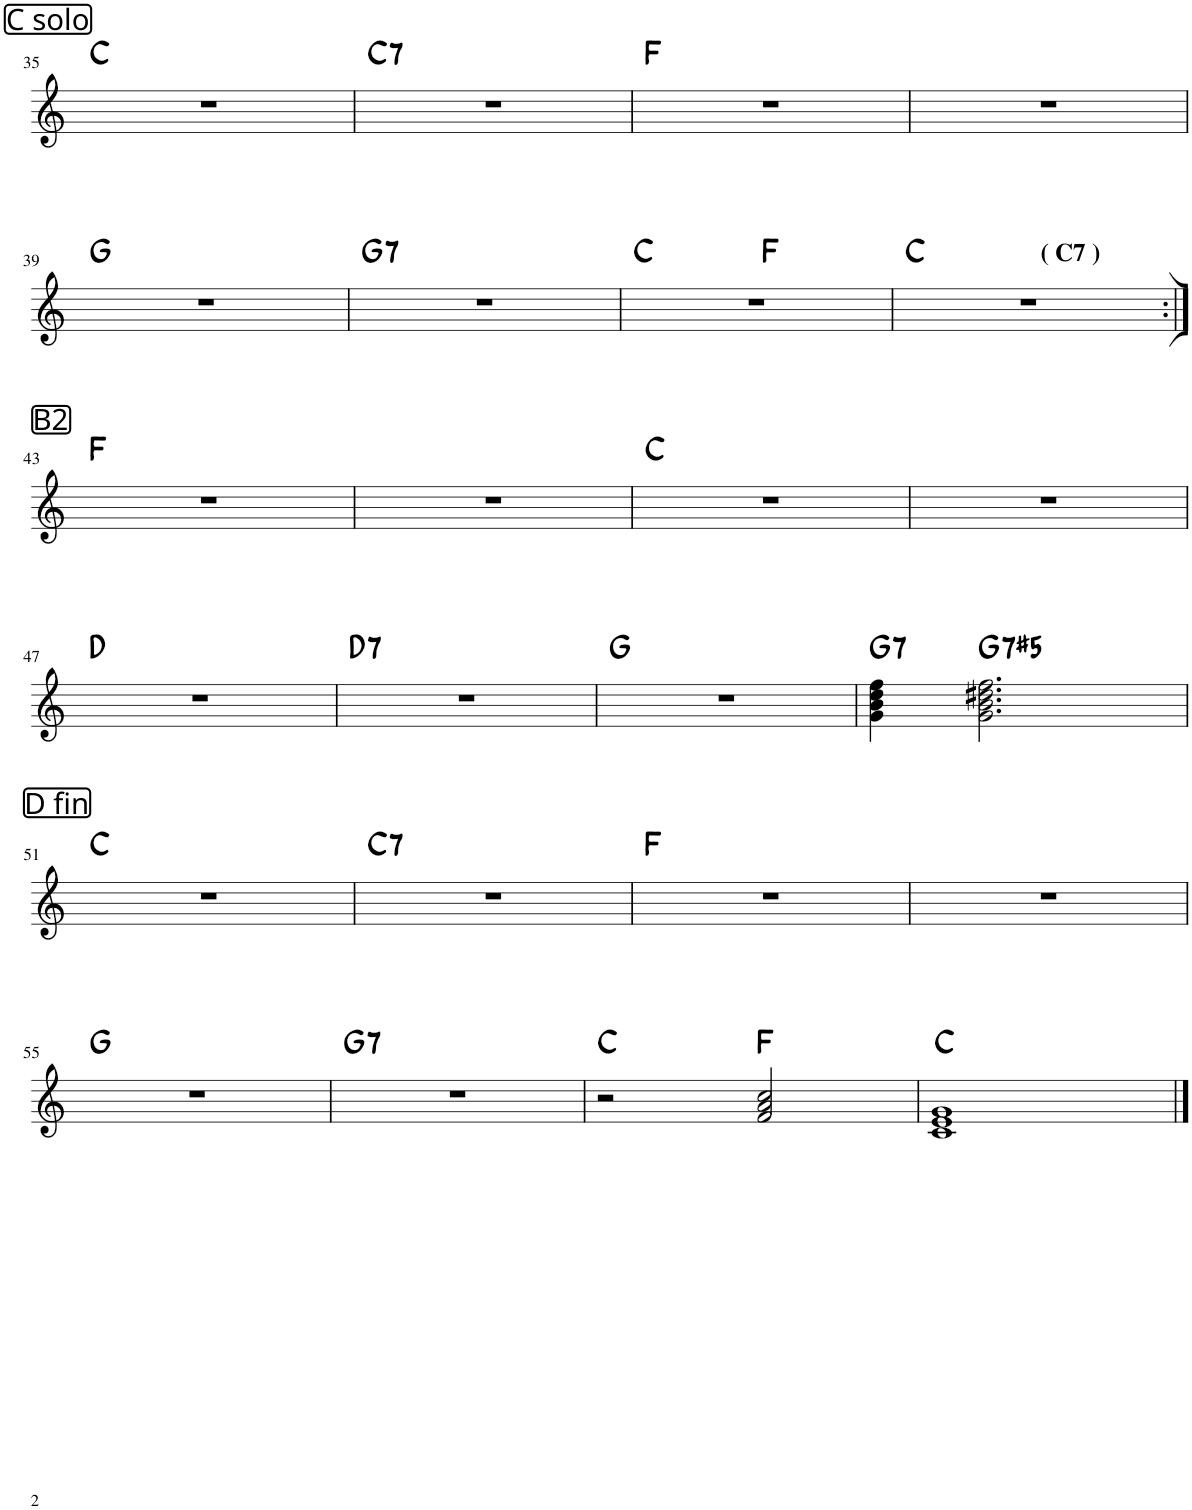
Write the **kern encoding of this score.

**kern	**harte
*part1	*part1
*staff1	*
*I"Piano	*
*I'Pno.	*
!!LO:PB:g=z
*clefG2	*
*k[]	*
*M4/4	*
!!LO:REH:place=s1:a:cj:fs=14:t=C solo
=35	=35
1r	C:maj
=36	=36
!	!LO:H:kt=7
1r	C:7
=37	=37
1r	F:maj
=38	=38
1r	.
!!LO:LB:g=z
=39	=39
1r	G:maj
=40	=40
!	!LO:H:kt=7
1r	G:7
=41	=41
*^	*
1r	2ryy	C:maj
.	2ryy	F:maj
=42	=42	=42
!LO:TX:a:B:t=( C7 )	!	!
*v	*v	*
1r	C:maj
!!LO:LB:g=z
!!LO:REH:place=s1:a:cj:fs=14:t=B2
=43:|!	=43:|!
1r	F:maj
=44	=44
1r	.
=45	=45
1r	C:maj
=46	=46
1r	.
!!LO:LB:g=z
=47	=47
1r	D:maj
=48	=48
!	!LO:H:kt=7
1r	D:7
=49	=49
1r	G:maj
=50	=50
!	!LO:H:kt=7
4g\ 4b\ 4dd\ 4ff\	G:7
!	!LO:H:kt=7
2.g\ 2.b\ 2.dd#X\ 2.ff\	G:(3,#5,b7)
!!LO:LB:g=z
!!LO:REH:place=s1:a:cj:fs=14:t=D fin
=51	=51
1r	C:maj
=52	=52
!	!LO:H:kt=7
1r	C:7
=53	=53
1r	F:maj
=54	=54
1r	.
!!LO:LB:g=z
=55	=55
1r	G:maj
=56	=56
!	!LO:H:kt=7
1r	G:7
=57	=57
2r	C:maj
2f/ 2a/ 2cc/	F:maj
=58	=58
1c 1e 1g	C:maj
==	==
*-	*-
